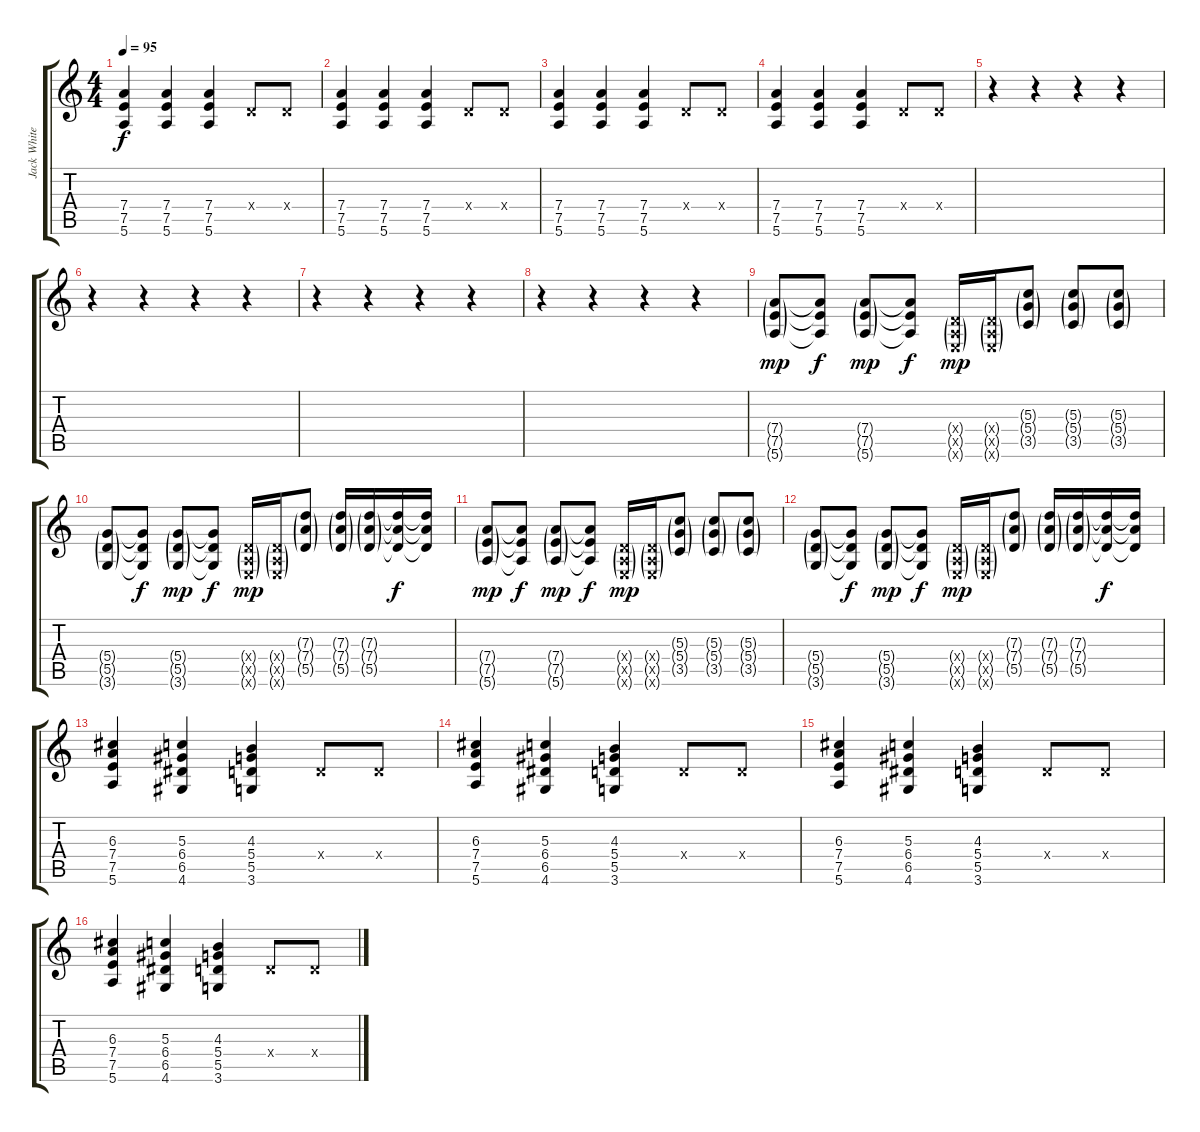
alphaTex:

\track ("Jack White - Guitar" "Jack White") {instrument distortionguitar}
\staff {score tabs}
\tuning (E4 B3 G3 D3 A2 E2) {hide}
\ts (4 4)
\tempo 95
\clef g2
\ks c
(7.4 7.5 5.6).4{dy f} (7.4 7.5 5.6).4 (7.4 7.5 5.6).4 0.4{x}.8 0.4{x}.8 |
(7.4 7.5 5.6).4 (7.4 7.5 5.6).4 (7.4 7.5 5.6).4 0.4{x}.8 0.4{x}.8 |
(7.4 7.5 5.6).4 (7.4 7.5 5.6).4 (7.4 7.5 5.6).4 0.4{x}.8 0.4{x}.8 |
(7.4 7.5 5.6).4 (7.4 7.5 5.6).4 (7.4 7.5 5.6).4 0.4{x}.8 0.4{x}.8 |
r.4 r.4 r.4 r.4 |
r.4 r.4 r.4 r.4 |
r.4 r.4 r.4 r.4 |
r.4 r.4 r.4 r.4 |
(7.4{g} 7.5{g} 5.6{g}).8{dy mp} (7.4{t} 7.5{t} 5.6{t}).8{dy f} (7.4{g} 7.5{g} 5.6{g}).8{dy mp} (7.4{t} 7.5{t} 5.6{t}).8{dy f} (0.4{g x} 0.5{g x} 0.6{g x}).16{dy mp} (0.4{g x} 0.5{g x} 0.6{g x}).16 (5.3{g} 5.4{g} 3.5{g}).8 (5.3{g} 5.4{g} 3.5{g}).8 (5.3{g} 5.4{g} 3.5{g}).8 |
(5.4{g} 5.5{g} 3.6{g}).8 (5.4{t} 5.5{t} 3.6{t}).8{dy f} (5.4{g} 5.5{g} 3.6{g}).8{dy mp} (5.4{t} 5.5{t} 3.6{t}).8{dy f} (0.4{g x} 0.5{g x} 0.6{g x}).16{dy mp} (0.4{g x} 0.5{g x} 0.6{g x}).16 (7.3{g} 7.4{g} 5.5{g}).8 (7.3{g} 7.4{g} 5.5{g}).16 (7.3{g} 7.4{g} 5.5{g}).16 (7.3{t} 7.4{t} 5.5{t}).16{dy f} (7.3{t} 7.4{t} 5.5{t}).16 |
(7.4{g} 7.5{g} 5.6{g}).8{dy mp} (7.4{t} 7.5{t} 5.6{t}).8{dy f} (7.4{g} 7.5{g} 5.6{g}).8{dy mp} (7.4{t} 7.5{t} 5.6{t}).8{dy f} (0.4{g x} 0.5{g x} 0.6{g x}).16{dy mp} (0.4{g x} 0.5{g x} 0.6{g x}).16 (5.3{g} 5.4{g} 3.5{g}).8 (5.3{g} 5.4{g} 3.5{g}).8 (5.3{g} 5.4{g} 3.5{g}).8 |
(5.4{g} 5.5{g} 3.6{g}).8 (5.4{t} 5.5{t} 3.6{t}).8{dy f} (5.4{g} 5.5{g} 3.6{g}).8{dy mp} (5.4{t} 5.5{t} 3.6{t}).8{dy f} (0.4{g x} 0.5{g x} 0.6{g x}).16{dy mp} (0.4{g x} 0.5{g x} 0.6{g x}).16 (7.3{g} 7.4{g} 5.5{g}).8 (7.3{g} 7.4{g} 5.5{g}).16 (7.3{g} 7.4{g} 5.5{g}).16 (7.3{t} 7.4{t} 5.5{t}).16{dy f} (7.3{t} 7.4{t} 5.5{t}).16 |
(6.3 7.4 7.5 5.6).4 (5.3 6.4 6.5 4.6).4 (4.3 5.4 5.5 3.6).4 0.4{x}.8 0.4{x}.8 |
(6.3 7.4 7.5 5.6).4 (5.3 6.4 6.5 4.6).4 (4.3 5.4 5.5 3.6).4 0.4{x}.8 0.4{x}.8 |
(6.3 7.4 7.5 5.6).4 (5.3 6.4 6.5 4.6).4 (4.3 5.4 5.5 3.6).4 0.4{x}.8 0.4{x}.8 |
(6.3 7.4 7.5 5.6).4 (5.3 6.4 6.5 4.6).4 (4.3 5.4 5.5 3.6).4 0.4{x}.8 0.4{x}.8
